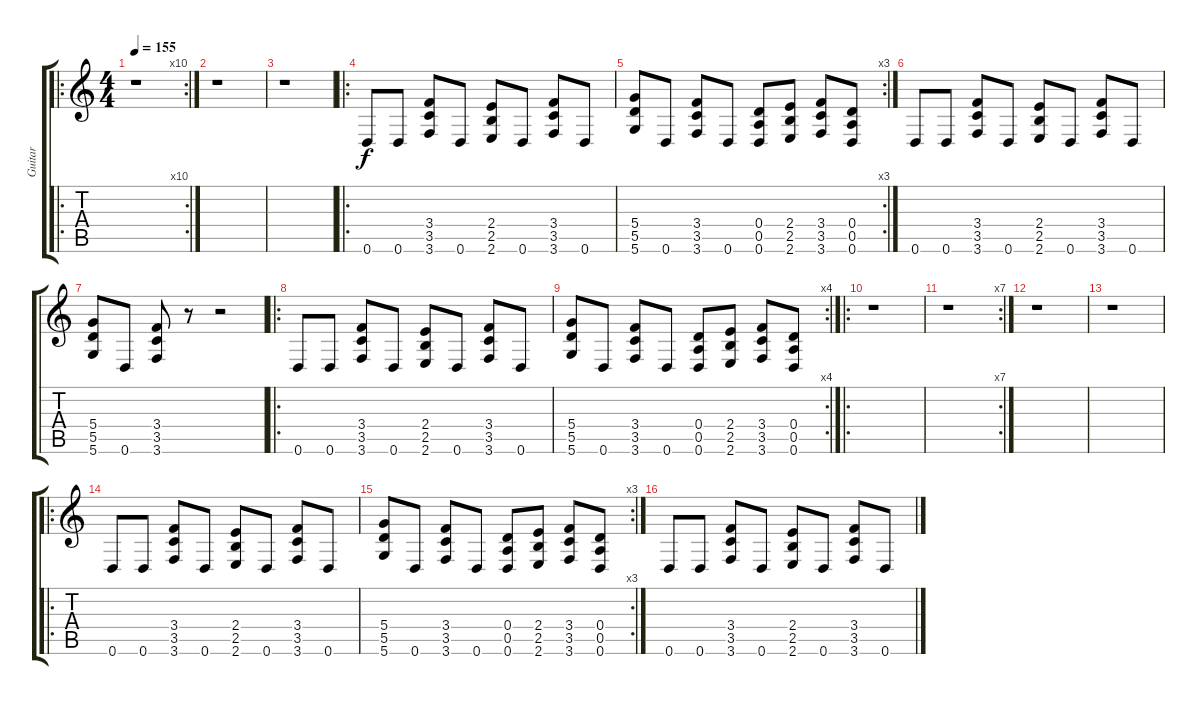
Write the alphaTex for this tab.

\track ("Guitar" "Guitar") {instrument distortionguitar}
\staff {score tabs}
\tuning (E4 B3 G3 D3 A2 D2) {hide}
\ro
\rc 10
\ts (4 4)
\tempo 155
\clef g2
\ks c
r.1{dy f instrument distortionguitar} |
r.1 |
r.1 |
\ro
0.6.8 0.6.8 (3.4 3.5 3.6).8 0.6.8 (2.4 2.5 2.6).8 0.6.8 (3.4 3.5 3.6).8 0.6.8 |
\rc 3
(5.4 5.5 5.6).8 0.6.8 (3.4 3.5 3.6).8 0.6.8 (0.4 0.5 0.6).8 (2.4 2.5 2.6).8 (3.4 3.5 3.6).8 (0.4 0.5 0.6).8 |
0.6.8 0.6.8 (3.4 3.5 3.6).8 0.6.8 (2.4 2.5 2.6).8 0.6.8 (3.4 3.5 3.6).8 0.6.8 |
(5.4 5.5 5.6).8 0.6.8 (3.4 3.5 3.6).8 r.8 r.2 |
\ro
0.6.8 0.6.8 (3.4 3.5 3.6).8 0.6.8 (2.4 2.5 2.6).8 0.6.8 (3.4 3.5 3.6).8 0.6.8 |
\rc 4
(5.4 5.5 5.6).8 0.6.8 (3.4 3.5 3.6).8 0.6.8 (0.4 0.5 0.6).8 (2.4 2.5 2.6).8 (3.4 3.5 3.6).8 (0.4 0.5 0.6).8 |
\ro
r.1 |
\rc 7
r.1 |
r.1 |
r.1 |
\ro
0.6.8 0.6.8 (3.4 3.5 3.6).8 0.6.8 (2.4 2.5 2.6).8 0.6.8 (3.4 3.5 3.6).8 0.6.8 |
\rc 3
(5.4 5.5 5.6).8 0.6.8 (3.4 3.5 3.6).8 0.6.8 (0.4 0.5 0.6).8 (2.4 2.5 2.6).8 (3.4 3.5 3.6).8 (0.4 0.5 0.6).8 |
0.6.8 0.6.8 (3.4 3.5 3.6).8 0.6.8 (2.4 2.5 2.6).8 0.6.8 (3.4 3.5 3.6).8 0.6.8
